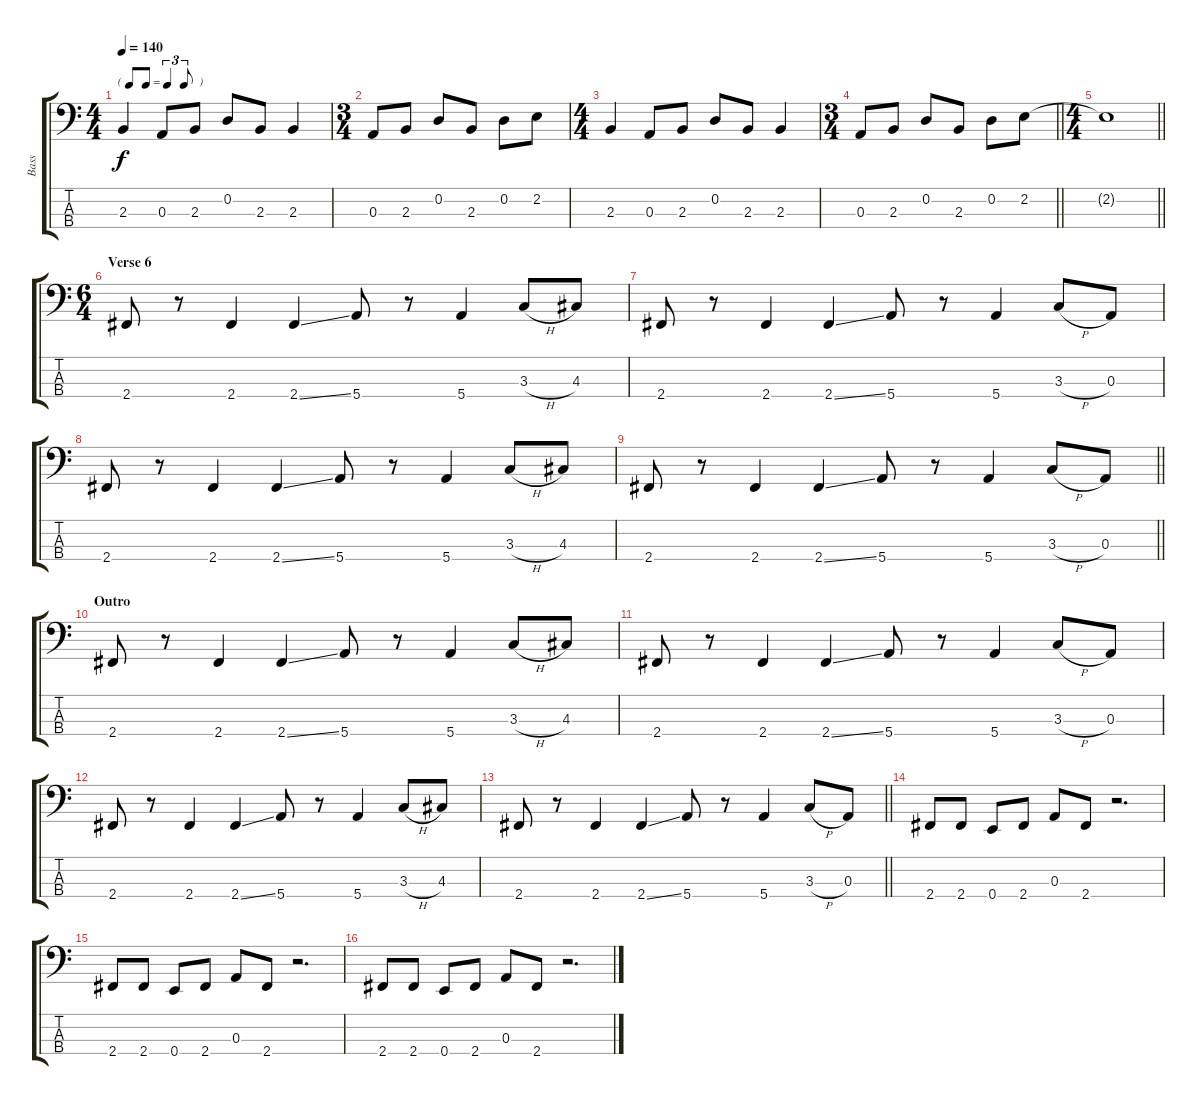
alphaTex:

\track ("Bass" "Bass") {instrument electricbassfinger}
\staff {score tabs}
\tuning (G2 D2 A1 E1) {hide}
\ts (4 4)
\tf triplet8th
\tempo 140
\clef f4
\ks c
2.3.4{dy f} 0.3.8 2.3.8 0.2.8 2.3.8 2.3.4 |
\ts (3 4)
0.3.8 2.3.8 0.2.8 2.3.8 0.2.8 2.2.8 |
\ts (4 4)
2.3.4 0.3.8 2.3.8 0.2.8 2.3.8 2.3.4 |
\ts (3 4)
\barLineRight lightlight
0.3.8 2.3.8 0.2.8 2.3.8 0.2.8 2.2.8 |
\ts (4 4)
\barLineRight lightlight
2.2{t}.1 |
\ts (6 4)
\section ("" "Verse 6")
2.4.8 r.8 2.4.4 2.4{ss}.4 5.4.8 r.8 5.4.4 3.3{h}.8 4.3.8 |
2.4.8 r.8 2.4.4 2.4{ss}.4 5.4.8 r.8 5.4.4 3.3{h}.8 0.3.8 |
2.4.8 r.8 2.4.4 2.4{ss}.4 5.4.8 r.8 5.4.4 3.3{h}.8 4.3.8 |
\barLineRight lightlight
2.4.8 r.8 2.4.4 2.4{ss}.4 5.4.8 r.8 5.4.4 3.3{h}.8 0.3.8 |
\section ("" "Outro")
2.4.8 r.8 2.4.4 2.4{ss}.4 5.4.8 r.8 5.4.4 3.3{h}.8 4.3.8 |
2.4.8 r.8 2.4.4 2.4{ss}.4 5.4.8 r.8 5.4.4 3.3{h}.8 0.3.8 |
2.4.8 r.8 2.4.4 2.4{ss}.4 5.4.8 r.8 5.4.4 3.3{h}.8 4.3.8 |
\barLineRight lightlight
2.4.8 r.8 2.4.4 2.4{ss}.4 5.4.8 r.8 5.4.4 3.3{h}.8 0.3.8 |
2.4.8 2.4.8 0.4.8 2.4.8 0.3.8 2.4.8 r.2{d} |
2.4.8 2.4.8 0.4.8 2.4.8 0.3.8 2.4.8 r.2{d} |
2.4.8 2.4.8 0.4.8 2.4.8 0.3.8 2.4.8 r.2{d}
